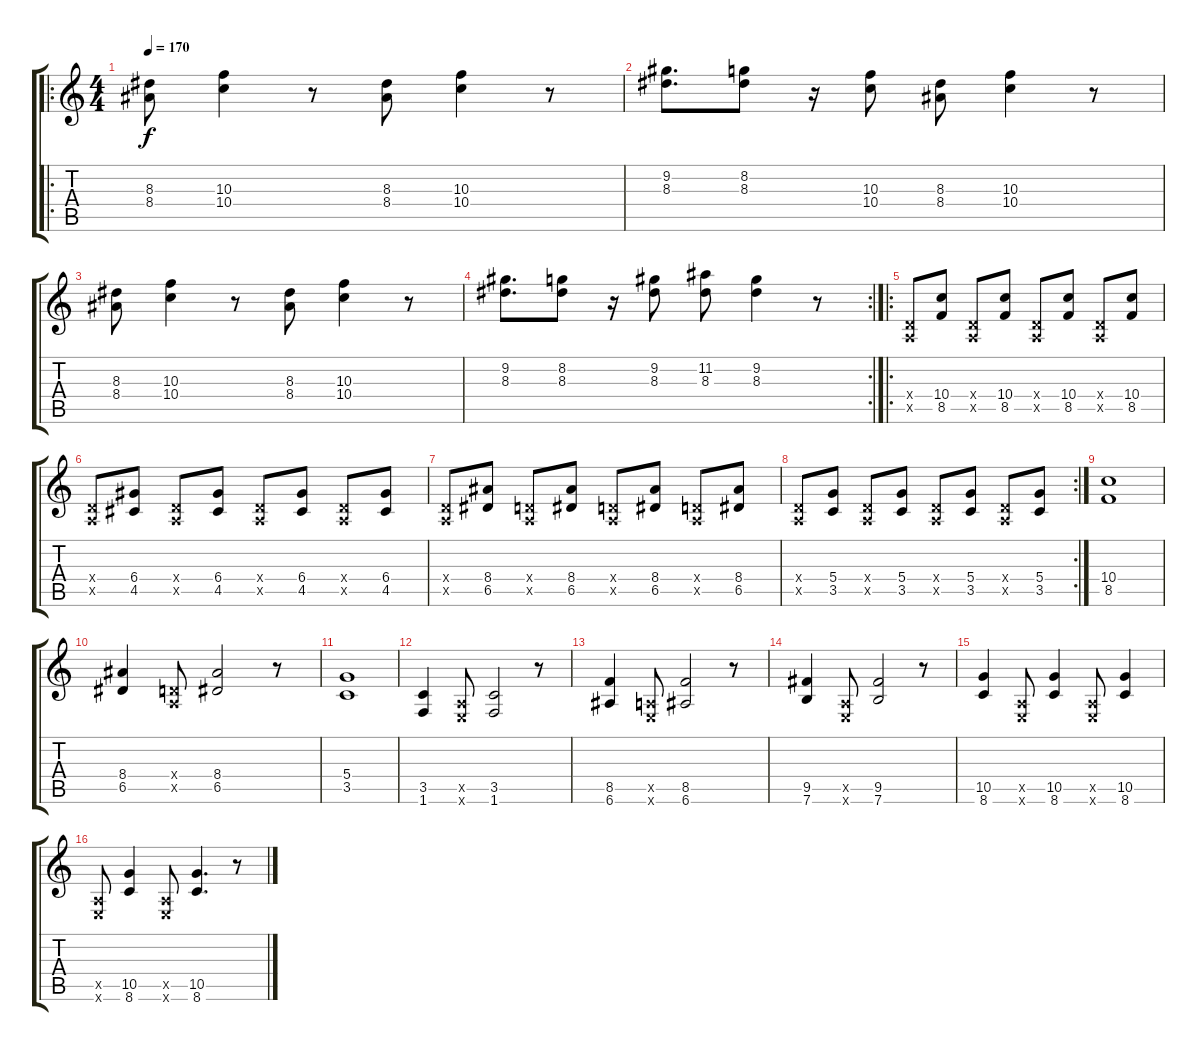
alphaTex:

\track "" {instrument distortionguitar}
\staff {score tabs}
\tuning (E4 B3 G3 D3 A2 E2) {hide}
\ro
\ts (4 4)
\tempo 170
\clef g2
\ks c
(8.3 8.4).8{dy f} (10.3 10.4).4 r.8 (8.3 8.4).8 (10.3 10.4).4 r.8 |
(9.2 8.3).8{d} (8.2 8.3).8 r.16 (10.3 10.4).8 (8.3 8.4).8 (10.3 10.4).4 r.8 |
(8.3 8.4).8 (10.3 10.4).4 r.8 (8.3 8.4).8 (10.3 10.4).4 r.8 |
\rc 2
(9.2 8.3).8{d} (8.2 8.3).8 r.16 (9.2 8.3).8 (11.2 8.3).8 (9.2 8.3).4 r.8 |
\ro
(0.4{x} 0.5{x}).8 (10.4 8.5).8 (0.4{x} 0.5{x}).8 (10.4 8.5).8 (0.4{x} 0.5{x}).8 (10.4 8.5).8 (0.4{x} 0.5{x}).8 (10.4 8.5).8 |
(0.4{x} 0.5{x}).8 (6.4 4.5).8 (0.4{x} 0.5{x}).8 (6.4 4.5).8 (0.4{x} 0.5{x}).8 (6.4 4.5).8 (0.4{x} 0.5{x}).8 (6.4 4.5).8 |
(0.4{x} 0.5{x}).8 (8.4 6.5).8 (0.4{x} 0.5{x}).8 (8.4 6.5).8 (0.4{x} 0.5{x}).8 (8.4 6.5).8 (0.4{x} 0.5{x}).8 (8.4 6.5).8 |
\rc 2
(0.4{x} 0.5{x}).8 (5.4 3.5).8 (0.4{x} 0.5{x}).8 (5.4 3.5).8 (0.4{x} 0.5{x}).8 (5.4 3.5).8 (0.4{x} 0.5{x}).8 (5.4 3.5).8 |
(10.4 8.5).1 |
(8.4 6.5).4 (0.4{x} 0.5{x}).8 (8.4 6.5).2 r.8 |
(5.4 3.5).1 |
(3.5 1.6).4 (0.5{x} 0.6{x}).8 (3.5 1.6).2 r.8 |
(8.5 6.6).4 (0.5{x} 0.6{x}).8 (8.5 6.6).2 r.8 |
(9.5 7.6).4 (0.5{x} 0.6{x}).8 (9.5 7.6).2 r.8 |
(10.5 8.6).4 (0.5{x} 0.6{x}).8 (10.5 8.6).4 (0.5{x} 0.6{x}).8 (10.5 8.6).4 |
(0.5{x} 0.6{x}).8 (10.5 8.6).4 (0.5{x} 0.6{x}).8 (10.5 8.6).4{d} r.8
